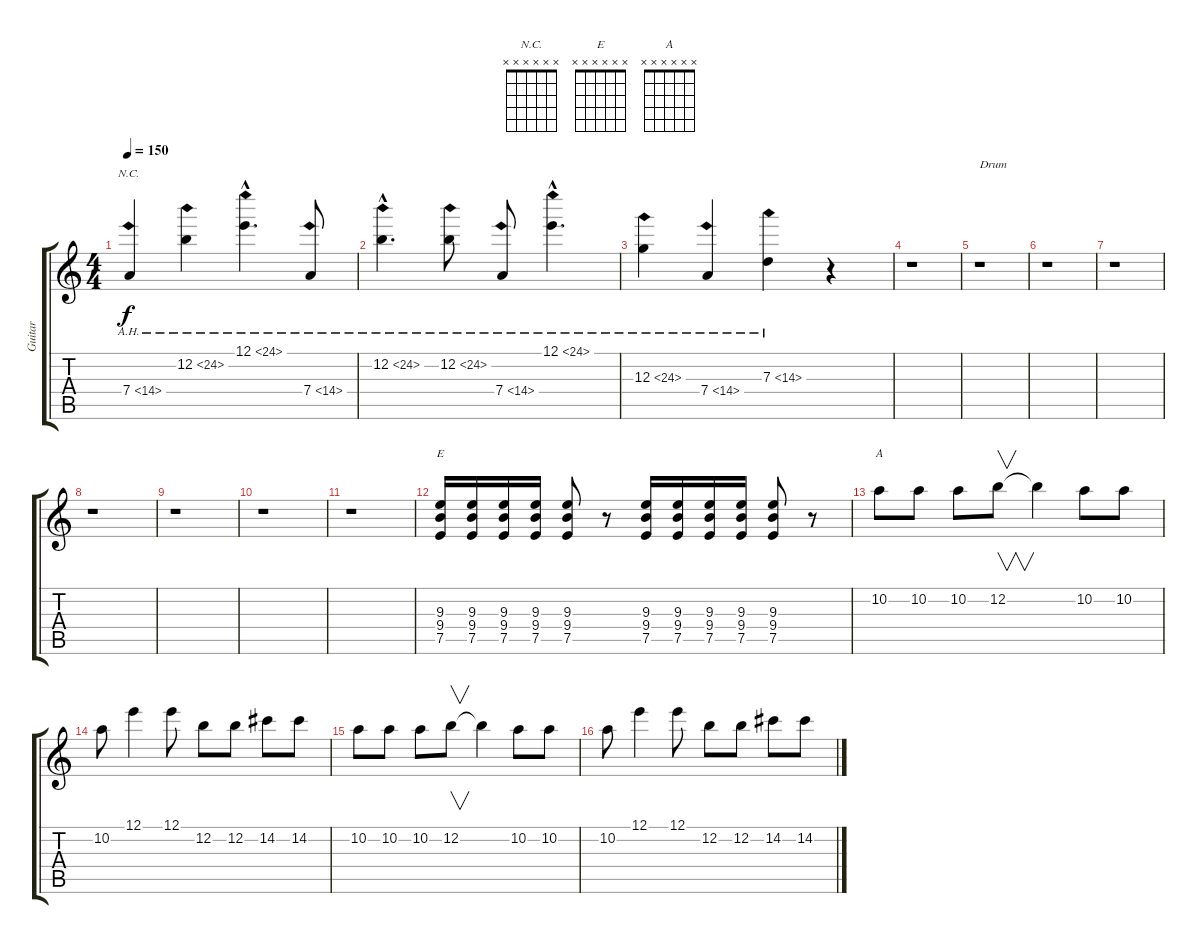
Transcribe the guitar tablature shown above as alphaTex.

\track ("Guitar" "Guitar") {instrument distortionguitar}
\staff {score tabs}
\tuning (E4 B3 G3 D3 A2 E2) {hide}
\chord ("N.C." x x x x x x) {firstfret 0}
\chord ("E" x x x x x x) {firstfret 0}
\chord ("A" x x x x x x) {firstfret 0}
\ts (4 4)
\tempo 150
\clef g2
\ks c
7.4{ah 7}.4{ch "N.C." dy f instrument distortionguitar} 12.2{ah 12}.4 12.1{ah 12 hac}.4{d} 7.4{ah 7}.8 |
12.2{ah 12 hac}.4{d} 12.2{ah 12}.8 7.4{ah 7}.8 12.1{ah 12 hac}.4{d} |
12.3{ah 12}.4 7.4{ah 7}.4 7.3{ah 7}.4 r.4 |
r.1 |
r.1{txt "Drum"} |
r.1 |
r.1 |
r.1 |
r.1 |
r.1 |
r.1 |
(9.3 9.4 7.5).16{ch "E"} (9.3 9.4 7.5).16 (9.3 9.4 7.5).16 (9.3 9.4 7.5).16 (9.3 9.4 7.5).8 r.8 (9.3 9.4 7.5).16 (9.3 9.4 7.5).16 (9.3 9.4 7.5).16 (9.3 9.4 7.5).16 (9.3 9.4 7.5).8 r.8 |
10.2.8{ch "A"} 10.2.8 10.2.8 12.2.8{v} 12.2{t}.4 10.2.8 10.2.8 |
10.2.8 12.1.4 12.1.8 12.2.8 12.2.8 14.2.8 14.2.8 |
10.2.8 10.2.8 10.2.8 12.2.8{v} 12.2{t}.4 10.2.8 10.2.8 |
10.2.8 12.1.4 12.1.8 12.2.8 12.2.8 14.2.8 14.2.8
